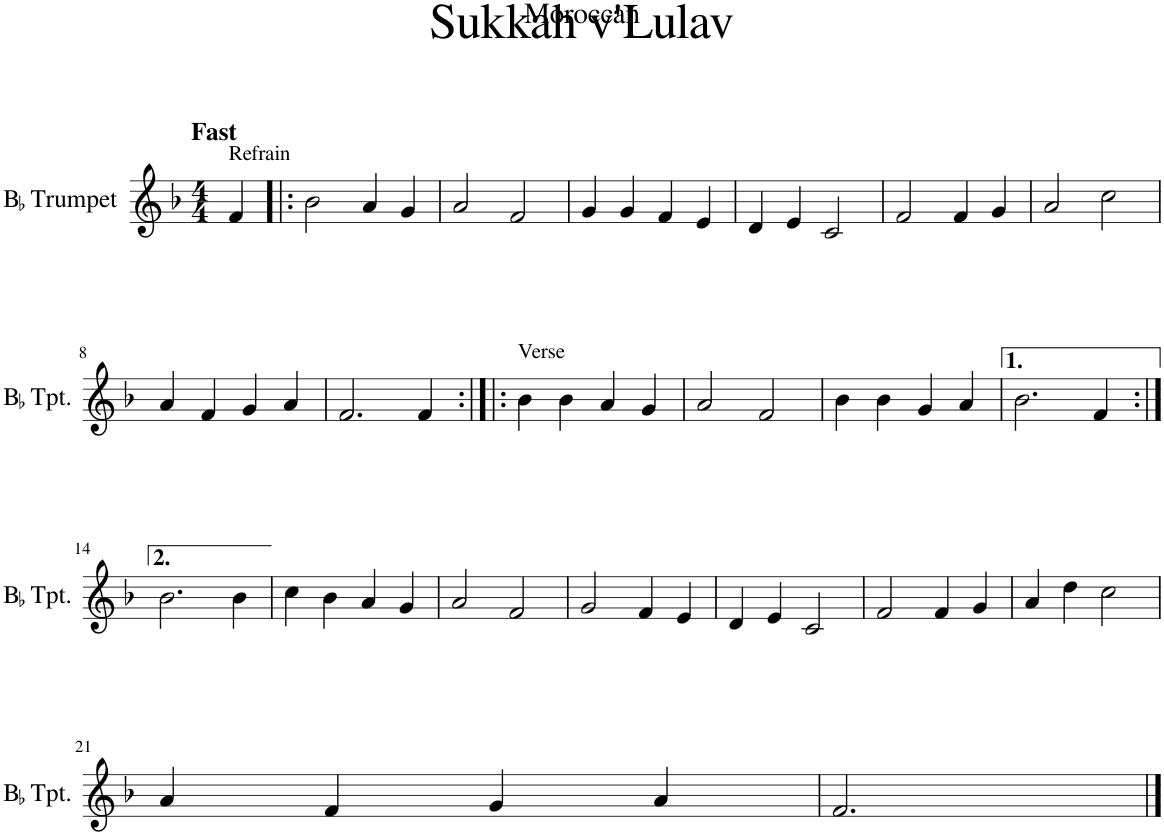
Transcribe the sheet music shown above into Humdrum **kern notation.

**kern
*part1
*staff1
*I"BaccidentalFlat Trumpet
*I'BaccidentalFlat Tpt.
*clefG2
*Trd1c2
*k[b-]
*M4/4
=1
!LO:TX:a:B:t=Fast
!LO:TX:a:t=Refrain
4f/
=2!|:
2b-\
4a/
4g/
=3
2a/
2f/
=4
4g/
4g/
4f/
4e/
=5
4d/
4e/
2c/
=6
2f/
4f/
4g/
=7
2a/
2cc\
!!LO:LB:g=z
=8
4a/
4f/
4g/
4a/
=9
2.f/
4f/
=10:|!|:
!LO:TX:a:t=Verse
4b-\
4b-\
4a/
4g/
=11
2a/
2f/
=12
4b-\
4b-\
4g/
4a/
=13
2.b-\
4f/
!!LO:LB:g=z
=14:|!
2.b-\
4b-\
=15
4cc\
4b-\
4a/
4g/
=16
2a/
2f/
=17
2g/
4f/
4e/
=18
4d/
4e/
2c/
=19
2f/
4f/
4g/
=20
4a/
4dd\
2cc\
!!LO:LB:g=z
=21
4a/
4f/
4g/
4a/
=22
2.f/
==
*-
